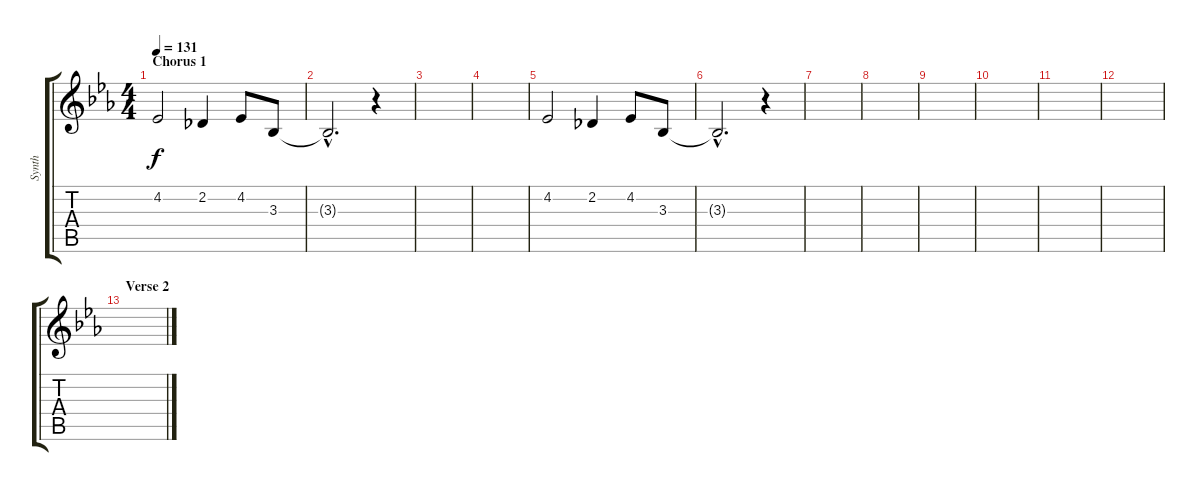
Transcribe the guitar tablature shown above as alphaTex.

\track ("Synth" "Synth") {instrument lead2sawtooth}
\staff {score tabs}
\tuning (E4 B3 G3 D3 A2 E2) {hide}
\ts (4 4)
\section ("" "Chorus 1")
\tempo 131
\clef g2
\ks eb
4.2.2{dy f} 2.2.4 4.2.8 3.3.8 |
3.3{hac t}.2{d} r.4 |
|
|
4.2.2 2.2.4 4.2.8 3.3.8 |
3.3{hac t}.2{d} r.4 |
|
|
|
|
|
|
\section ("" "Verse 2")
